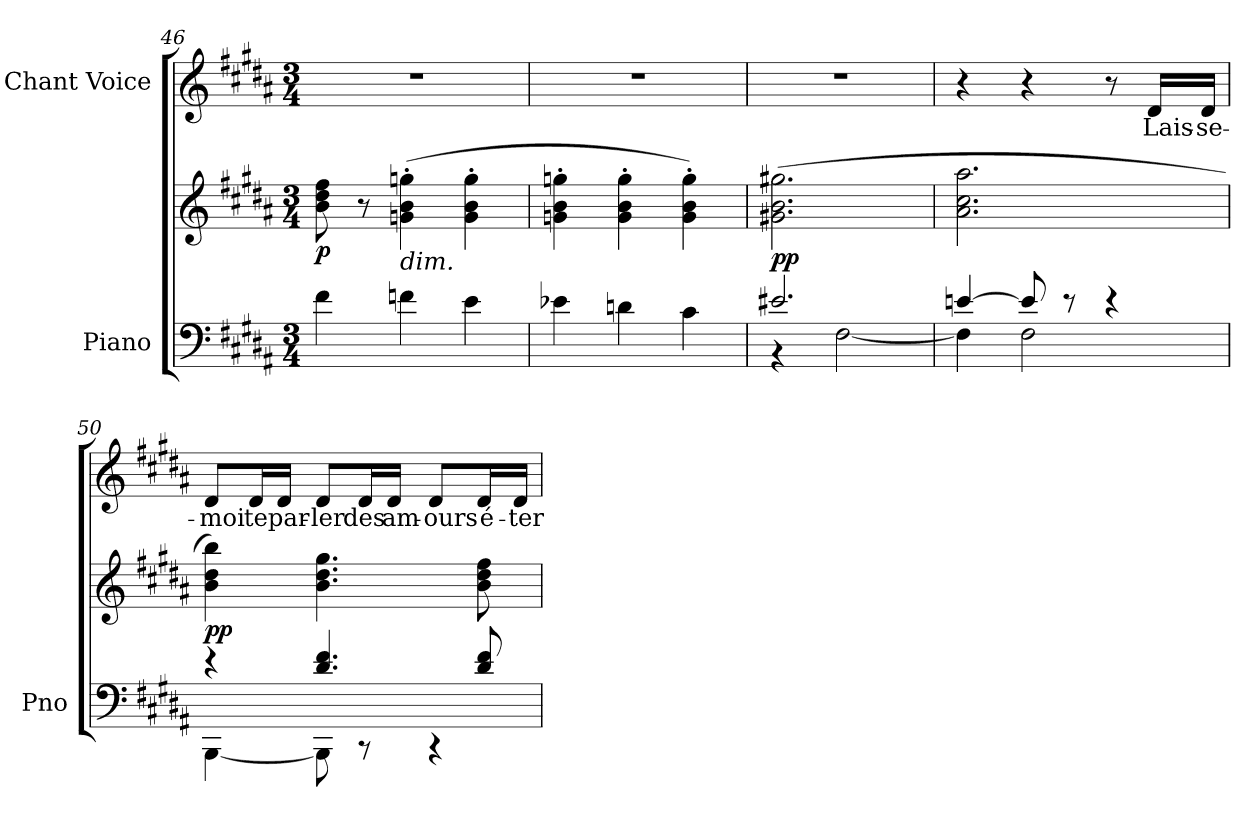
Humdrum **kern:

**kern	**kern	**dynam	**kern	**text	**dynam
*part2	*part2	*part2	*part1	*part1	*part1
*staff3	*staff2	*staff2/3	*staff1	*staff1	*staff1
*I"Piano	*	*	*I"Chant Voice	*	*
*I'Pno	*	*	*	*	*
*clefF4	*clefG2	*	*clefG2	*	*
*k[f#c#g#d#a#]	*k[f#c#g#d#a#]	*	*k[f#c#g#d#a#]	*	*
*M3/4	*M3/4	*	*M3/4	*	*
=46	=46	=46	=46	=46	=46
!	!	!LO:DY:b	!	!	!
4f#\	8b\ 8dd#\ 8ff#\	p	2.r	.	.
.	8r	.	.	.	.
!	!LO:TX:b:i:t=dim.	!	!	!	!
4fn\	(4gn\' 4b\' 4ggn\'	.	.	.	.
4e\	4g\' 4b\' 4gg\'	.	.	.	.
=47	=47	=47	=47	=47	=47
4e-X\	4gn\' 4b\' 4ggn\'	.	2.r	.	.
4dn\	4g\' 4b\' 4gg\'	.	.	.	.
4c#\	4g\' 4b\' 4gg\')	.	.	.	.
=48	=48	=48	=48	=48	=48
*^	*	*	*	*	*
!	!	!	!LO:DY:b	!	!	!
2.e#X/	4r	(2.g#X\ 2.b\ 2.gg#X\	pp	2.r	.	.
.	[2F#\	.	.	.	.	.
!!LO:LB:g=z
=49	=49	=49	=49	=49	=49	=49
[4en/	4F#\]	2.a#\ 2.cc#\ 2.aa#\	.	4r	.	.
8e/]	2F#\	.	.	4r	.	.
8r	.	.	.	.	.	.
4r	.	.	.	8r	.	.
!	!	!	!	!	!LO:LY:b	!LO:DY:a
!	!	!	!	!	!	!LO:DY:n=1:a
.	.	.	.	16d#/LL	Lais-	p other-dynamics
!	!	!	!	!	!LO:LY:b	!
.	.	.	.	16d#/JJ	-se-	.
=50	=50	=50	=50	=50	=50	=50
!	!	!	!LO:DY:b	!	!LO:LY:b	!
4r	[4BBB\	4b\ 4dd#\ 4bb\)	pp	8d#/L	-moi	.
!	!	!	!	!	!LO:LY:b	!
.	.	.	.	16d#/L	te	.
!	!	!	!	!	!LO:LY:b	!
.	.	.	.	16d#/JJ	par-	.
!	!	!	!	!	!LO:LY:b	!
4.d#/ 4.f#/	8BBB\]	4.b\ 4.dd#\ 4.gg#\	.	8d#/L	-ler	.
!	!	!	!	!	!LO:LY:b	!
.	8r	.	.	16d#/L	des	.
!	!	!	!	!	!LO:LY:b	!
.	.	.	.	16d#/JJ	am-	.
!	!	!	!	!	!LO:LY:b	!
.	4r	.	.	8d#/L	-ours	.
!	!	!	!	!	!LO:LY:b	!
8d#/ 8f#/	.	8b\ 8dd#\ 8ff#\	.	16d#/L	é-	.
!	!	!	!	!	!LO:LY:b	!
.	.	.	.	16d#/JJ	-ter-	.
*v	*v	*	*	*	*	*
=	=	=	=	=	=
*-	*-	*-	*-	*-	*-
